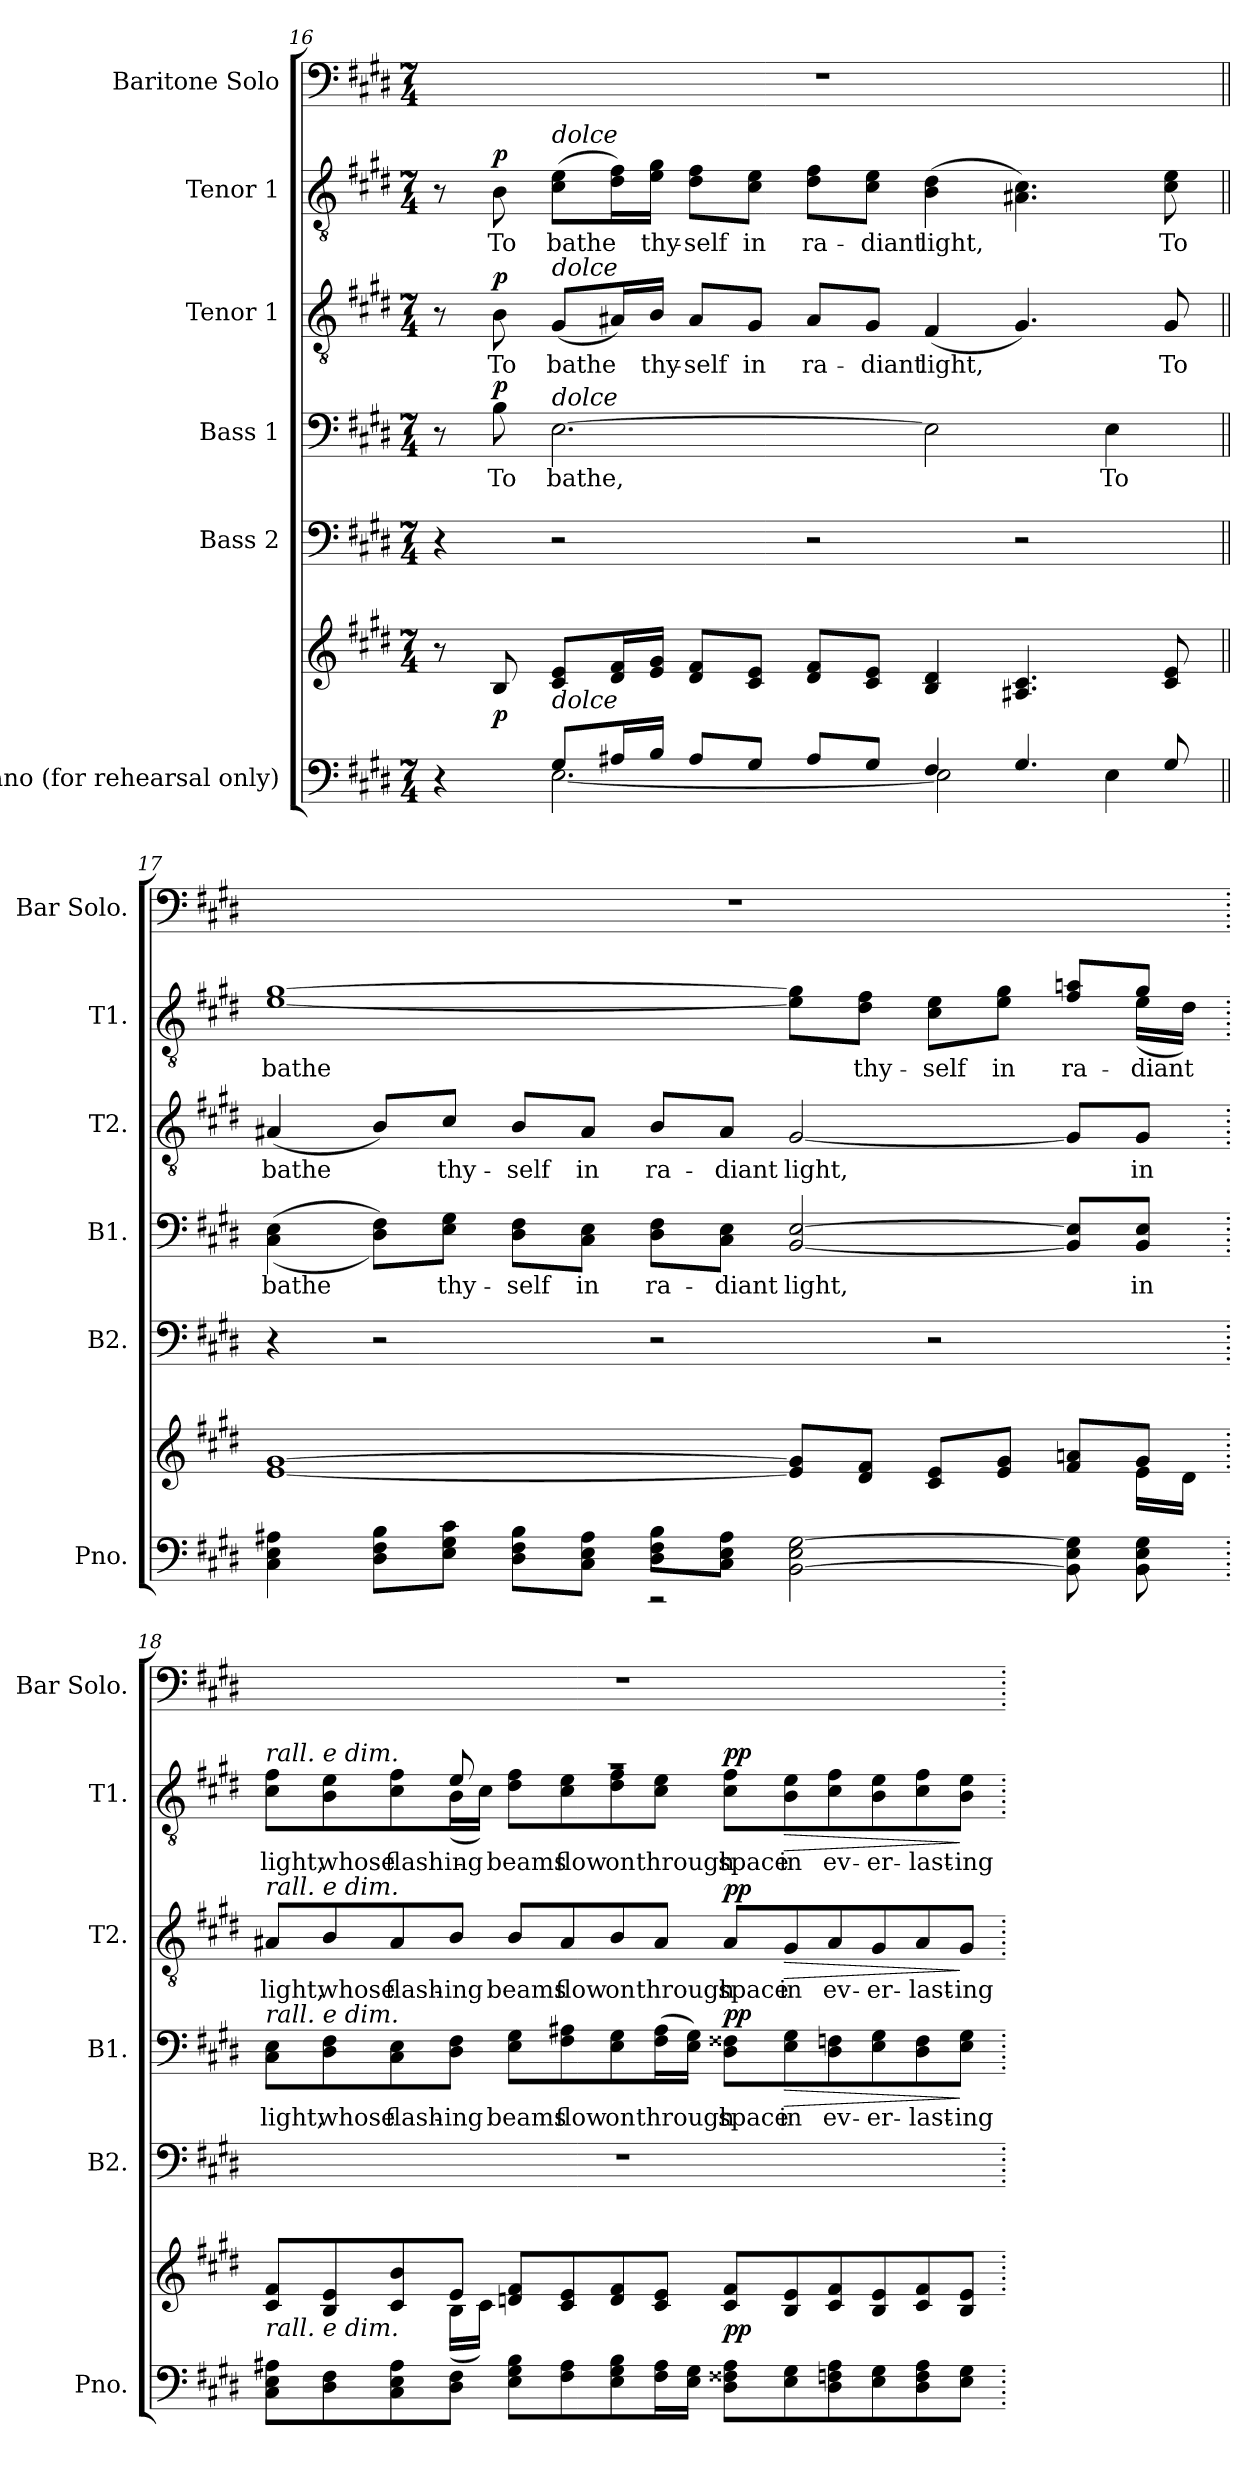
**kern	**kern	**dynam	**kern	**kern	**text	**dynam	**kern	**text	**dynam	**kern	**text	**dynam	**kern
*part6	*part6	*part6	*part5	*part4	*part4	*part4	*part3	*part3	*part3	*part2	*part2	*part2	*part1
*staff7	*staff6	*staff6/7	*staff5	*staff4	*staff4	*staff4	*staff3	*staff3	*staff3	*staff2	*staff2	*staff2	*staff1
*I"Piano (for rehearsal only)	*	*	*I"Bass 2	*I"Bass 1	*	*	*I"Tenor 1	*	*	*I"Tenor 1	*	*	*I"Baritone Solo
*I'Pno.	*	*	*I'B2.	*I'B1.	*	*	*I'T2.	*	*	*I'T1.	*	*	*I'Bar  Solo.
*clefF4	*clefG2	*	*clefF4	*clefF4	*	*	*clefGv2	*	*	*clefGv2	*	*	*clefF4
*	*	*	*	*	*	*	*ITrd7c12	*	*	*ITrd7c12	*	*	*
*k[f#c#g#d#]	*k[f#c#g#d#]	*	*k[f#c#g#d#]	*k[f#c#g#d#]	*	*	*k[f#c#g#d#]	*	*	*k[f#c#g#d#]	*	*	*k[f#c#g#d#]
*E:	*E:	*	*E:	*E:	*	*	*E:	*	*	*E:	*	*	*E:
*M7/4	*M7/4	*	*M7/4	*M7/4	*	*	*M7/4	*	*	*M7/4	*	*	*M7/4
=16	=16	=16	=16	=16	=16	=16	=16	=16	=16	=16	=16	=16	=16
*^	*	*	*	*	*	*	*	*	*	*	*	*	*
!	!	!	!	!	!	!	!	!	!	!	!	!	!	!LO:N:vis=1
4r	4ryy	8r	.	4r	8r	.	.	8r	.	.	8r	.	.	1..r
!	!	!	!	!	!	!LO:LY:b:color=#000000	!	!	!	!	!	!	!	!
!	!	!	!	!	!	!	!	!	!LO:LY:b:color=#000000	!	!	!	!	!
!	!	!	!	!	!	!	!	!	!	!	!	!LO:LY:b:color=#000000	!	!
.	.	8Bi/	p	.	8Bi\	To	p	8BBi\	To	p	8BBi\	To	p	.
!	!	!	!	!	!	!LO:LY:b:color=#000000	!	!	!	!	!	!	!	!
!	!	!	!	!	!	!	!	!	!LO:LY:b:color=#000000	!	!	!	!	!
!	!	!	!	!	!	!	!	!	!	!	!LO:TX:a:i:t=dolce	!	!	!
!	!	!	!	!	!	!	!	!LO:TX:a:i:t=dolce	!	!	!	!	!	!
!	!	!	!	!	!LO:TX:a:i:t=dolce	!	!	!	!	!	!	!	!	!
!	!	!LO:TX:b:i:t=dolce	!	!	!	!	!	!	!	!	!	!	!	!
!	!	!	!	!	!	!	!	!	!	!	!	!LO:LY:b:color=#000000	!	!
8G#i/L	[<2.Ei\	8c#i/ 8eiL	.	2r	[>2.Ei\	bathe,	.	(8GG#i/L	bathe	.	(8C#i\ 8EiL	bathe	.	.
16A#Xi/L	.	16d#i/ 16f#iL	.	.	.	.	.	16AA#Xi/L)	.	.	16D#i\ 16F#iL)	.	.	.
!	!	!	!	!	!	!	!	!	!LO:LY:b:color=#000000	!	!	!	!	!
!	!	!	!	!	!	!	!	!	!	!	!	!LO:LY:b:color=#000000	!	!
16Bi/JJ	.	16ei/ 16g#iJJ	.	.	.	.	.	16BBi/JJ	thy-	.	16Ei\ 16G#iJJ	thy-	.	.
!	!	!	!	!	!	!	!	!	!LO:LY:b:color=#000000	!	!	!	!	!
!	!	!	!	!	!	!	!	!	!	!	!	!LO:LY:b:color=#000000	!	!
8A#i/L	.	8d#i/ 8f#iL	.	.	.	.	.	8AA#i/L	-self	.	8D#i\ 8F#iL	-self	.	.
!	!	!	!	!	!	!	!	!	!LO:LY:b:color=#000000	!	!	!	!	!
!	!	!	!	!	!	!	!	!	!	!	!	!LO:LY:b:color=#000000	!	!
8G#i/J	.	8c#i/ 8eiJ	.	.	.	.	.	8GG#i/J	in	.	8C#i\ 8EiJ	in	.	.
!	!	!	!	!	!	!	!	!	!LO:LY:b:color=#000000	!	!	!	!	!
!	!	!	!	!	!	!	!	!	!	!	!	!LO:LY:b:color=#000000	!	!
8A#i/L	.	8d#i/ 8f#iL	.	2r	.	.	.	8AA#i/L	ra-	.	8D#i\ 8F#iL	ra-	.	.
!	!	!	!	!	!	!	!	!	!LO:LY:b:color=#000000	!	!	!	!	!
!	!	!	!	!	!	!	!	!	!	!	!	!LO:LY:b:color=#000000	!	!
8G#i/J	.	8c#i/ 8eiJ	.	.	.	.	.	8GG#i/J	-diant	.	8C#i\ 8EiJ	-diant	.	.
!	!	!	!	!	!	!	!	!	!LO:LY:b:color=#000000	!	!	!	!	!
!	!	!	!	!	!	!	!	!	!	!	!	!LO:LY:b:color=#000000	!	!
4F#i/	2Ei\]	4Bi/ 4d#i	.	.	2Ei\]	.	.	(4FF#i/	light,	.	(4BBi\ 4D#i	light,	.	.
4.G#i/	.	4.A#Xi/ 4.c#i	.	2r	.	.	.	4.GG#i/)	.	.	4.AA#Xi\ 4.C#i)	.	.	.
!	!	!	!	!	!	!LO:LY:b:color=#000000	!	!	!	!	!	!	!	!
.	4Ei\	.	.	.	4Ei\	To	.	.	.	.	.	.	.	.
!	!	!	!	!	!	!	!	!	!LO:LY:b:color=#000000	!	!	!	!	!
!	!	!	!	!	!	!	!	!	!	!	!	!LO:LY:b:color=#000000	!	!
8G#i/	.	8c#i/ 8ei	.	.	.	.	.	8GG#i/	To	.	8C#i\ 8Ei	To	.	.
!!LO:LB:g=z
=17||	=17||	=17||	=17||	=17||	=17||	=17||	=17||	=17||	=17||	=17||	=17||	=17||	=17||	=17||
*	*	*^	*	*	*	*	*	*	*	*	*	*	*	*
!	!	!	!	!	!	!	!LO:LY:b:color=#000000	!	!	!	!	!	!	!	!
!	!	!	!	!	!	!	!	!	!	!LO:LY:b:color=#000000	!	!	!	!	!
!	!	!	!	!	!	!	!	!	!	!	!	!	!LO:LY:b:color=#000000	!	!LO:N:vis=1
*	*	*	*	*	*	*	*	*	*	*	*	*^	*	*	*
4C#i\ 4Ei 4A#Xi	2.ryy	[<1ei [>1g#i	2.ryy	.	4r	((4C#i\ 4Ei	bathe	.	(4AA#Xi/	bathe	.	[<1Ei [>1G#i	2.ryy	bathe	.	1..r
8D#i\ 8F#i 8BiL	.	.	.	.	2r	8D#i\ 8F#iL))	.	.	8BBi/L)	.	.	.	.	.	.	.
!	!	!	!	!	!	!	!LO:LY:b:color=#000000	!	!	!	!	!	!	!	!	!
!	!	!	!	!	!	!	!	!	!	!LO:LY:b:color=#000000	!	!	!	!	!	!
8Ei\ 8G#i 8c#iJ	.	.	.	.	.	8Ei\ 8G#iJ	thy-	.	8C#i/J	thy-	.	.	.	.	.	.
!	!	!	!	!	!	!	!LO:LY:b:color=#000000	!	!	!	!	!	!	!	!	!
!	!	!	!	!	!	!	!	!	!	!LO:LY:b:color=#000000	!	!	!	!	!	!
8D#i\ 8F#i 8BiL	.	.	.	.	.	8D#i\ 8F#iL	-self	.	8BBi/L	-self	.	.	.	.	.	.
!	!	!	!	!	!	!	!LO:LY:b:color=#000000	!	!	!	!	!	!	!	!	!
!	!	!	!	!	!	!	!	!	!	!LO:LY:b:color=#000000	!	!	!	!	!	!
8C#i\ 8Ei 8A#iJ	.	.	.	.	.	8C#i\ 8EiJ	in	.	8AA#i/J	in	.	.	.	.	.	.
!	!	!	!	!	!	!	!LO:LY:b:color=#000000	!	!	!	!	!	!	!	!	!
!	!	!	!	!	!	!	!	!	!	!LO:LY:b:color=#000000	!	!	!	!	!	!
8D#i\ 8F#i 8BiL	2r	.	2..ryy	.	2r	8D#i\ 8F#iL	ra-	.	8BBi/L	ra-	.	.	2..ryy	.	.	.
!	!	!	!	!	!	!	!LO:LY:b:color=#000000	!	!	!	!	!	!	!	!	!
!	!	!	!	!	!	!	!	!	!	!LO:LY:b:color=#000000	!	!	!	!	!	!
8C#i\ 8Ei 8A#iJ	.	.	.	.	.	8C#i\ 8EiJ	-diant	.	8AA#i/J	-diant	.	.	.	.	.	.
!	!	!	!	!	!	!	!LO:LY:b:color=#000000	!	!	!	!	!	!	!	!	!
!	!	!	!	!	!	!	!	!	!	!LO:LY:b:color=#000000	!	!	!	!	!	!
[<2BBi\ 2Ei [>2G#i	.	8ei/] 8g#i]L	.	.	.	[<2BBi/ [>2Ei	light,	.	[<2GG#i/	light,	.	8Ei\] 8G#i]L	.	.	.	.
!	!	!	!	!	!	!	!	!	!	!	!	!	!	!LO:LY:b:color=#000000	!	!
.	.	8d#i/ 8f#iJ	.	.	.	.	.	.	.	.	.	8D#i\ 8F#iJ	.	thy-	.	.
!	!	!	!	!	!	!	!	!	!	!	!	!	!	!LO:LY:b:color=#000000	!	!
.	2ryy	8c#i/ 8eiL	.	.	2r	.	.	.	.	.	.	8C#i\ 8EiL	.	-self	.	.
!	!	!	!	!	!	!	!	!	!	!	!	!	!	!LO:LY:b:color=#000000	!	!
.	.	8ei/ 8g#iJ	.	.	.	.	.	.	.	.	.	8Ei\ 8G#iJ	.	in	.	.
!	!	!	!	!	!	!	!	!	!	!	!	!	!	!LO:LY:b:color=#000000	!	!
8BBi\] 8Ei 8G#i]	.	8f#i/ 8aniL	.	.	.	8BBi/] 8Ei]L	.	.	8GG#i/L]	.	.	8F#i/ 8AniL	.	ra-	.	.
!	!	!	!	!	!	!	!LO:LY:b:color=#000000	!	!	!	!	!	!	!	!	!
!	!	!	!	!	!	!	!	!	!	!LO:LY:b:color=#000000	!	!	!	!	!	!
!	!	!	!	!	!	!	!	!	!	!	!	!	!	!LO:LY:b:color=#000000	!	!
8BBi\ 8Ei 8G#i	.	8g#i/J	16ei\LL	.	.	8BBi/ 8EiJ	in	.	8GG#i/J	in	.	8G#i/J	(16Ei\LL	-diant	.	.
.	.	.	16d#i\JJ	.	.	.	.	.	.	.	.	.	16D#i\JJ)	.	.	.
*v	*v	*	*	*	*	*	*	*	*	*	*	*	*	*	*	*
!!LO:PB:g=z
=18.	=18.	=18.	=18.	=18.	=18.	=18.	=18.	=18.	=18.	=18.	=18.	=18.	=18.	=18.	=18.
!	!	!	!	!LO:N:vis=1	!	!	!	!	!	!	!	!	!	!	!
!	!	!	!	!	!	!LO:LY:b:color=#000000	!	!	!	!	!	!	!	!	!
!	!	!	!	!	!	!	!	!	!LO:LY:b:color=#000000	!	!	!	!	!	!
!	!	!	!	!	!	!	!	!	!	!	!LO:TX:a:i:t=rall. e dim.	!	!	!	!
!	!	!	!	!	!	!	!	!LO:TX:a:i:t=rall. e dim.	!	!	!	!	!	!	!
!	!	!	!	!	!LO:TX:a:i:t=rall. e dim.	!	!	!	!	!	!	!	!	!	!
!	!LO:TX:b:i:t=rall. e dim.	!	!	!	!	!	!	!	!	!	!	!	!	!	!
!	!	!	!	!	!	!	!	!	!	!	!	!	!LO:LY:b:color=#000000	!	!LO:N:vis=1
8C#i\ 8Ei 8A#XiL	8c#i/ 8f#iL	4.ryy	.	1..r	8C#i\ 8EiL	light,	.	8AA#Xi/L	light,	.	4.ryy	8C#i\ 8F#iL	light,	.	1..r
!	!	!	!	!	!	!LO:LY:b:color=#000000	!	!	!	!	!	!	!	!	!
!	!	!	!	!	!	!	!	!	!LO:LY:b:color=#000000	!	!	!	!	!	!
!	!	!	!	!	!	!	!	!	!	!	!	!	!LO:LY:b:color=#000000	!	!
8D#i\ 8F#i	8Bi/ 8ei	.	.	.	8D#i\ 8F#i	whose	.	8BBi/	whose	.	.	8BBi\ 8Ei	whose	.	.
!	!	!	!	!	!	!LO:LY:b:color=#000000	!	!	!	!	!	!	!	!	!
!	!	!	!	!	!	!	!	!	!LO:LY:b:color=#000000	!	!	!	!	!	!
!	!	!	!	!	!	!	!	!	!	!	!	!	!LO:LY:b:color=#000000	!	!
8C#i\ 8Ei 8A#i	8c#i/ 8bi	.	.	.	8C#i\ 8Ei	flash-	.	8AA#i/	flash-	.	.	8C#i\ 8F#i	flash-	.	.
!	!	!	!	!	!	!LO:LY:b:color=#000000	!	!	!	!	!	!	!	!	!
!	!	!	!	!	!	!	!	!	!LO:LY:b:color=#000000	!	!	!	!	!	!
!	!	!	!	!	!	!	!	!	!	!	!	!	!LO:LY:b:color=#000000	!	!
8D#i\ 8F#iJ	8ei/J	(16Bi\LL	.	.	8D#i\ 8F#iJ	-ing	.	8BBi/J	-ing	.	8Ei/	(16BBi\L	-ing	.	.
.	.	16c#i\JJ)	.	.	.	.	.	.	.	.	.	16C#i\JJ)	.	.	.
!	!	!	!	!	!	!LO:LY:b:color=#000000	!	!	!	!	!	!	!	!	!
!	!	!	!	!	!	!	!	!	!LO:LY:b:color=#000000	!	!	!	!	!	!
!	!	!	!	!	!	!	!	!	!	!	!	!	!LO:LY:b:color=#000000	!	!
8Ei\ 8G#i 8BiL	8dni/ 8f#iL	1ryy	.	.	8Ei\ 8G#iL	beams	.	8BBi/L	beams	.	4ryy	8D#i\ 8F#iL	beams	.	.
!	!	!	!	!	!	!LO:LY:b:color=#000000	!	!	!	!	!	!	!	!	!
!	!	!	!	!	!	!	!	!	!LO:LY:b:color=#000000	!	!	!	!	!	!
!	!	!	!	!	!	!	!	!	!	!	!	!	!LO:LY:b:color=#000000	!	!
8F#i\ 8A#i	8c#i/ 8ei	.	.	.	8F#i\ 8A#Xi	flow	.	8AA#i/	flow	.	.	8C#i\ 8Ei	flow	.	.
!	!	!	!	!	!	!LO:LY:b:color=#000000	!	!	!	!	!	!	!	!	!
!	!	!	!	!	!	!	!	!	!LO:LY:b:color=#000000	!	!	!	!	!	!
!	!	!	!	!	!	!	!	!	!	!	!	!	!LO:LY:b:color=#000000	!	!
8Ei\ 8G#i 8Bi	8di/ 8f#i	.	.	.	8Ei\ 8G#i	on	.	8BBi/	on	.	1r	8D#i\ 8F#i	on	.	.
!	!	!	!	!	!	!LO:LY:b:color=#000000	!	!	!	!	!	!	!	!	!
!	!	!	!	!	!	!	!	!	!LO:LY:b:color=#000000	!	!	!	!	!	!
!	!	!	!	!	!	!	!	!	!	!	!	!	!LO:LY:b:color=#000000	!	!
16F#i\ 16A#iL	8c#i/ 8eiJ	.	.	.	(16F#i\ 16A#iL	through	.	8AA#i/J	through	.	.	8C#i\ 8EiJ	through	.	.
16Ei\ 16G#iJJ	.	.	.	.	16Ei\ 16G#iJJ)	.	.	.	.	.	.	.	.	.	.
!	!	!	!	!	!	!LO:LY:b:color=#000000	!	!	!	!	!	!	!	!	!
!	!	!	!	!	!	!	!	!	!LO:LY:b:color=#000000	!	!	!	!	!	!
!	!	!	!	!	!	!	!	!	!	!	!	!	!LO:LY:b:color=#000000	!	!
8D#i\ 8F##Xi 8A#iL	8c#i/ 8f#iL	.	pp	.	8D#i\ 8F##XiL	space	pp	8AA#i/L	space	pp	.	8C#i\ 8F#iL	space	pp	.
!	!	!	!	!	!	!LO:LY:b:color=#000000	!LO:HP:b	!	!	!	!	!	!	!	!
!	!	!	!	!	!	!	!	!	!LO:LY:b:color=#000000	!LO:HP:b	!	!	!	!	!
!	!	!	!	!	!	!	!	!	!	!	!	!	!LO:LY:b:color=#000000	!LO:HP:b	!
8Ei\ 8G#i	8Bi/ 8ei	.	.	.	8Ei\ 8G#i	in	>	8GG#i/	in	>	.	8BBi\ 8Ei	in	>	.
!	!	!	!	!	!	!LO:LY:b:color=#000000	!	!	!	!	!	!	!	!	!
!	!	!	!	!	!	!	!	!	!LO:LY:b:color=#000000	!	!	!	!	!	!
!	!	!	!	!	!	!	!	!	!	!	!	!	!LO:LY:b:color=#000000	!	!
8D#i\ 8Fi 8A#i	8c#i/ 8f#i	.	.	.	8D#i\ 8Fi	ev-	.	8AA#i/	ev-	.	.	8C#i\ 8F#i	ev-	.	.
!	!	!	!	!	!	!LO:LY:b:color=#000000	!	!	!	!	!	!	!	!	!
!	!	!	!	!	!	!	!	!	!LO:LY:b:color=#000000	!	!	!	!	!	!
!	!	!	!	!	!	!	!	!	!	!	!	!	!LO:LY:b:color=#000000	!	!
8Ei\ 8G#i	8Bi/ 8ei	.	.	.	8Ei\ 8G#i	-er-	.	8GG#i/	-er-	.	.	8BBi\ 8Ei	-er-	.	.
!	!	!	!	!	!	!LO:LY:b:color=#000000	!	!	!	!	!	!	!	!	!
!	!	!	!	!	!	!	!	!	!LO:LY:b:color=#000000	!	!	!	!	!	!
!	!	!	!	!	!	!	!	!	!	!	!	!	!LO:LY:b:color=#000000	!	!
8D#i\ 8Fi 8A#i	8c#i/ 8f#i	4ryy	.	.	8D#i\ 8Fi	-last-	.	8AA#i/	-last-	.	.	8C#i\ 8F#i	-last-	.	.
!	!	!	!	!	!	!LO:LY:b:color=#000000	!	!	!	!	!	!	!	!	!
!	!	!	!	!	!	!	!	!	!LO:LY:b:color=#000000	!	!	!	!	!	!
!	!	!	!	!	!	!	!	!	!	!	!	!	!LO:LY:b:color=#000000	!	!
8Ei\ 8G#iJ	8Bi/ 8eiJ	.	.	.	8Ei\ 8G#iJ	-ing	]	8GG#i/J	-ing	]	.	8BBi\ 8EiJ	-ing	]	.
*	*v	*v	*	*	*	*	*	*	*	*	*v	*v	*	*	*
=.	=.	=.	=.	=.	=.	=.	=.	=.	=.	=.	=.	=.	=.
*-	*-	*-	*-	*-	*-	*-	*-	*-	*-	*-	*-	*-	*-
